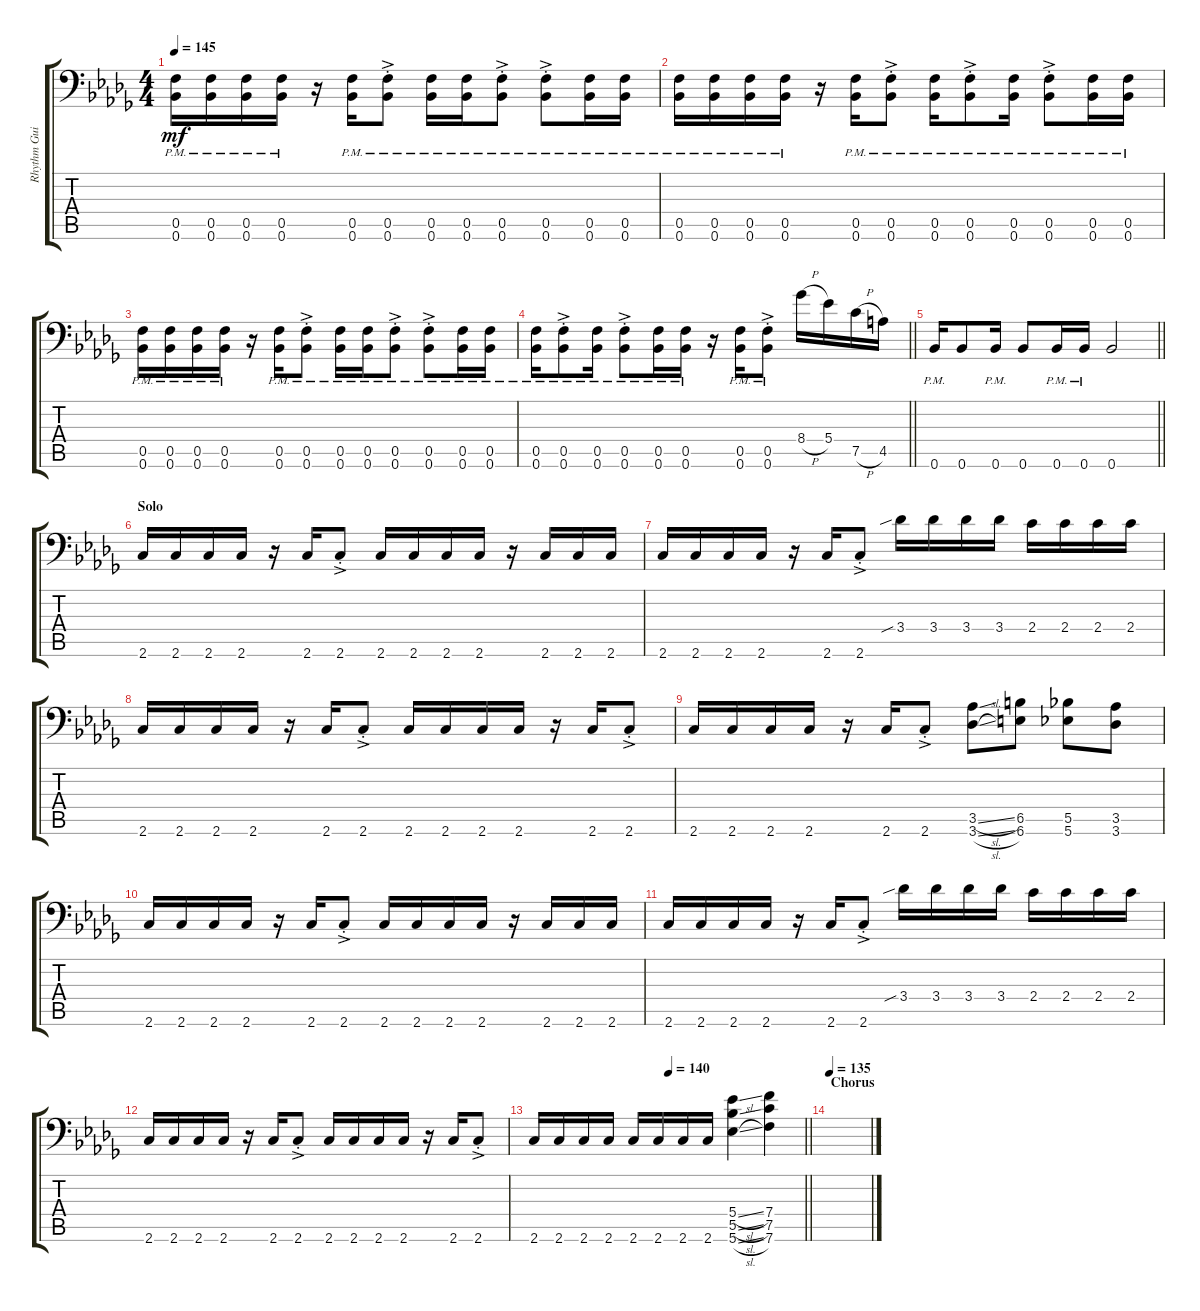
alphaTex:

\track ("Rhythm Guitar Right" "Rhythm Gui") {instrument distortionguitar}
\staff {score tabs}
\tuning (C4 G3 Eb3 Bb2 F2 Bb1) {hide}
\ts (4 4)
\tempo 145
\clef f4
\ks bbminor
(0.5{pm} 0.6{pm}).16{dy mf} (0.5{pm} 0.6{pm}).16 (0.5{pm} 0.6{pm}).16 (0.5{pm} 0.6{pm}).16 r.16 (0.5{pm} 0.6{pm}).16 (0.5{ac pm st} 0.6{ac pm st}).8 (0.5{pm} 0.6{pm}).16 (0.5{pm} 0.6{pm}).16 (0.5{ac pm st} 0.6{ac pm st}).8 (0.5{ac pm st} 0.6{ac pm st}).8 (0.5{pm} 0.6{pm}).16 (0.5{pm} 0.6{pm}).16 |
(0.5{pm} 0.6{pm}).16 (0.5{pm} 0.6{pm}).16 (0.5{pm} 0.6{pm}).16 (0.5{pm} 0.6{pm}).16 r.16 (0.5{pm} 0.6{pm}).16 (0.5{ac pm st} 0.6{ac pm st}).8 (0.5{pm} 0.6{pm}).16 (0.5{ac pm st} 0.6{ac pm st}).8 (0.5{pm} 0.6{pm}).16 (0.5{ac pm st} 0.6{ac pm st}).8 (0.5{pm} 0.6{pm}).16 (0.5{pm} 0.6{pm}).16 |
(0.5{pm} 0.6{pm}).16 (0.5{pm} 0.6{pm}).16 (0.5{pm} 0.6{pm}).16 (0.5{pm} 0.6{pm}).16 r.16 (0.5{pm} 0.6{pm}).16 (0.5{ac pm st} 0.6{ac pm st}).8 (0.5{pm} 0.6{pm}).16 (0.5{pm} 0.6{pm}).16 (0.5{ac pm st} 0.6{ac pm st}).8 (0.5{ac pm st} 0.6{ac pm st}).8 (0.5{pm} 0.6{pm}).16 (0.5{pm} 0.6{pm}).16 |
\barLineRight lightlight
(0.5{pm} 0.6{pm}).16 (0.5{ac pm st} 0.6{ac pm st}).8 (0.5{pm} 0.6{pm}).16 (0.5{ac pm st} 0.6{ac pm st}).8 (0.5{pm} 0.6{pm}).16 (0.5{pm} 0.6{pm}).16 r.16 (0.5{pm} 0.6{pm}).16 (0.5{ac pm st} 0.6{ac pm st}).8 8.4{h}.16 5.4.16 7.5{h}.16 4.5.16 |
\barLineRight lightlight
0.6{pm}.16 0.6.8 0.6{pm}.16 0.6.8 0.6{pm}.16 0.6{pm}.16 0.6.2 |
\section ("" "Solo")
2.6.16 2.6.16 2.6.16 2.6.16 r.16 2.6.16 2.6{ac st}.8 2.6.16 2.6.16 2.6.16 2.6.16 r.16 2.6.16 2.6.16 2.6.16 |
2.6.16 2.6.16 2.6.16 2.6.16 r.16 2.6.16 2.6{ac st}.8 3.4{sib}.16 3.4.16 3.4.16 3.4.16 2.4.16 2.4.16 2.4.16 2.4.16 |
2.6.16 2.6.16 2.6.16 2.6.16 r.16 2.6.16 2.6{ac st}.8 2.6.16 2.6.16 2.6.16 2.6.16 r.16 2.6.16 2.6{ac st}.8 |
2.6.16 2.6.16 2.6.16 2.6.16 r.16 2.6.16 2.6{ac st}.8 (3.5{sl} 3.6{sl}).8 (6.5 6.6).8 (5.5 5.6).8 (3.5 3.6).8 |
2.6.16 2.6.16 2.6.16 2.6.16 r.16 2.6.16 2.6{ac st}.8 2.6.16 2.6.16 2.6.16 2.6.16 r.16 2.6.16 2.6.16 2.6.16 |
2.6.16 2.6.16 2.6.16 2.6.16 r.16 2.6.16 2.6{ac st}.8 3.4{sib}.16 3.4.16 3.4.16 3.4.16 2.4.16 2.4.16 2.4.16 2.4.16 |
2.6.16 2.6.16 2.6.16 2.6.16 r.16 2.6.16 2.6{ac st}.8 2.6.16 2.6.16 2.6.16 2.6.16 r.16 2.6.16 2.6{ac st}.8 |
\tempo (140 0.5)
\barLineRight lightlight
2.6.16 2.6.16 2.6.16 2.6.16 2.6.16 2.6.16 2.6.16 2.6.16 (5.4{sl} 5.5{sl} 5.6{sl}).4 (7.4 7.5 7.6).4 |
\section ("" "Chorus")
\tempo 135
